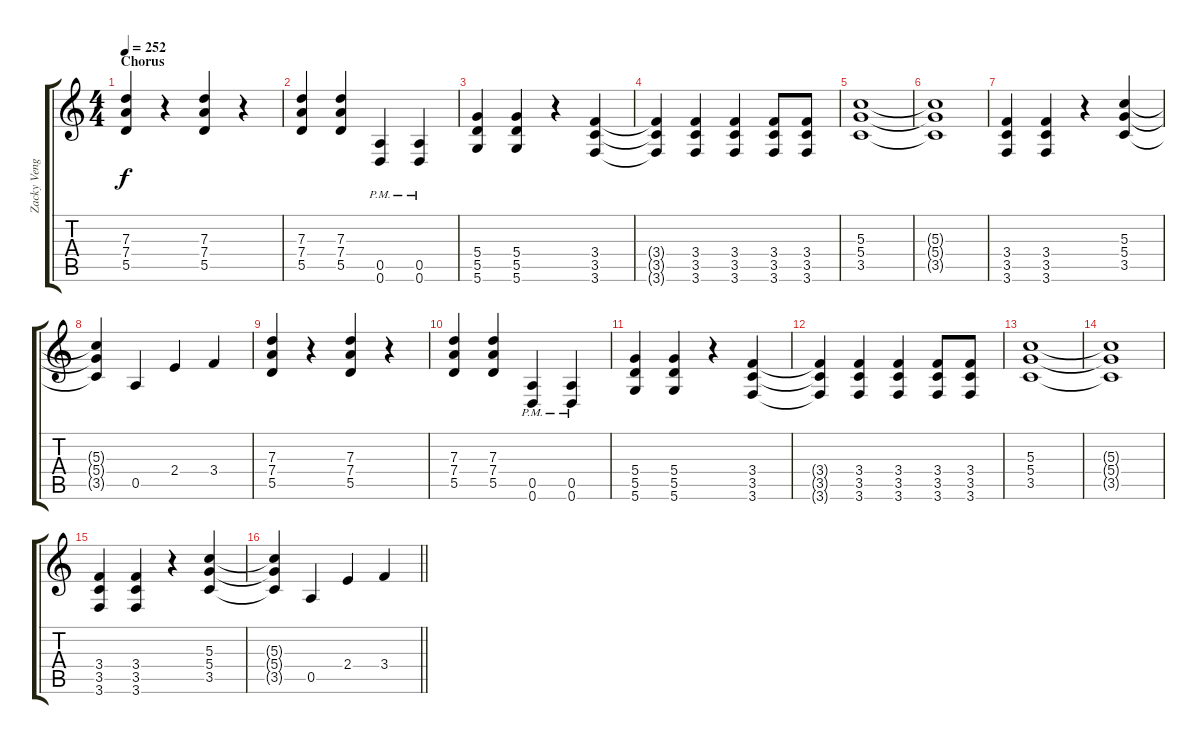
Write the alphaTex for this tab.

\track ("Zacky Vengeance" "Zacky Veng") {instrument distortionguitar}
\staff {score tabs}
\tuning (E4 B3 G3 D3 A2 D2) {hide}
\ts (4 4)
\section ("" "Chorus")
\tempo 252
\clef g2
\ks c
(7.3 7.4 5.5).4{dy f} r.4 (7.3 7.4 5.5).4 r.4 |
(7.3 7.4 5.5).4 (7.3 7.4 5.5).4 (0.5{pm} 0.6{pm}).4 (0.5{pm} 0.6{pm}).4 |
(5.4 5.5 5.6).4 (5.4 5.5 5.6).4 r.4 (3.4 3.5 3.6).4 |
(3.4{t} 3.5{t} 3.6{t}).4 (3.4 3.5 3.6).4 (3.4 3.5 3.6).4 (3.4 3.5 3.6).8 (3.4 3.5 3.6).8 |
(5.3 5.4 3.5).1 |
(5.3{t} 5.4{t} 3.5{t}).1 |
(3.4 3.5 3.6).4 (3.4 3.5 3.6).4 r.4 (5.3 5.4 3.5).4 |
(5.3{t} 5.4{t} 3.5{t}).4 0.5.4 2.4.4 3.4.4 |
(7.3 7.4 5.5).4 r.4 (7.3 7.4 5.5).4 r.4 |
(7.3 7.4 5.5).4 (7.3 7.4 5.5).4 (0.5{pm} 0.6{pm}).4 (0.5{pm} 0.6{pm}).4 |
(5.4 5.5 5.6).4 (5.4 5.5 5.6).4 r.4 (3.4 3.5 3.6).4 |
(3.4{t} 3.5{t} 3.6{t}).4 (3.4 3.5 3.6).4 (3.4 3.5 3.6).4 (3.4 3.5 3.6).8 (3.4 3.5 3.6).8 |
(5.3 5.4 3.5).1 |
(5.3{t} 5.4{t} 3.5{t}).1 |
(3.4 3.5 3.6).4 (3.4 3.5 3.6).4 r.4 (5.3 5.4 3.5).4 |
\barLineRight lightlight
(5.3{t} 5.4{t} 3.5{t}).4 0.5.4 2.4.4 3.4.4
